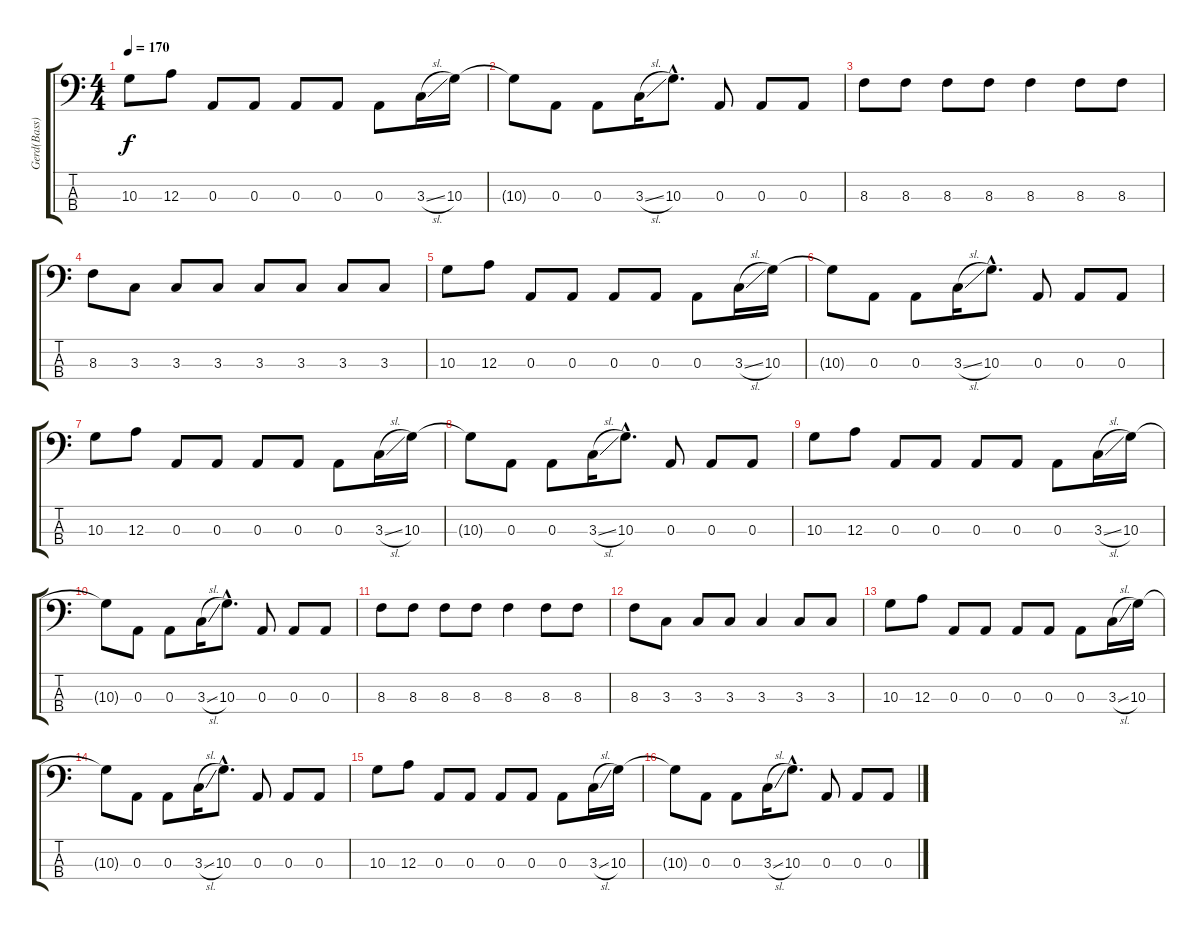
\track ("Gerd(Bass)" "Gerd(Bass)") {instrument fretlessbass}
\staff {score tabs}
\tuning (G2 D2 A1 E1) {hide}
\ts (4 4)
\tempo 170
\clef f4
\ks c
10.3.8{dy f} 12.3.8 0.3.8 0.3.8 0.3.8 0.3.8 0.3.8 3.3{sl}.16 10.3.16 |
10.3{t}.8 0.3.8 0.3.8 3.3{sl}.16 10.3{hac}.8{d} 0.3.8 0.3.8 0.3.8 |
8.3.8 8.3.8 8.3.8 8.3.8 8.3.4 8.3.8 8.3.8 |
8.3.8 3.3.8 3.3.8 3.3.8 3.3.8 3.3.8 3.3.8 3.3.8 |
10.3.8 12.3.8 0.3.8 0.3.8 0.3.8 0.3.8 0.3.8 3.3{sl}.16 10.3.16 |
10.3{t}.8 0.3.8 0.3.8 3.3{sl}.16 10.3{hac}.8{d} 0.3.8 0.3.8 0.3.8 |
10.3.8 12.3.8 0.3.8 0.3.8 0.3.8 0.3.8 0.3.8 3.3{sl}.16 10.3.16 |
10.3{t}.8 0.3.8 0.3.8 3.3{sl}.16 10.3{hac}.8{d} 0.3.8 0.3.8 0.3.8 |
10.3.8 12.3.8 0.3.8 0.3.8 0.3.8 0.3.8 0.3.8 3.3{sl}.16 10.3.16 |
10.3{t}.8 0.3.8 0.3.8 3.3{sl}.16 10.3{hac}.8{d} 0.3.8 0.3.8 0.3.8 |
8.3.8 8.3.8 8.3.8 8.3.8 8.3.4 8.3.8 8.3.8 |
8.3.8 3.3.8 3.3.8 3.3.8 3.3.4 3.3.8 3.3.8 |
10.3.8 12.3.8 0.3.8 0.3.8 0.3.8 0.3.8 0.3.8 3.3{sl}.16 10.3.16 |
10.3{t}.8 0.3.8 0.3.8 3.3{sl}.16 10.3{hac}.8{d} 0.3.8 0.3.8 0.3.8 |
10.3.8 12.3.8 0.3.8 0.3.8 0.3.8 0.3.8 0.3.8 3.3{sl}.16 10.3.16 |
10.3{t}.8 0.3.8 0.3.8 3.3{sl}.16 10.3{hac}.8{d} 0.3.8 0.3.8 0.3.8
